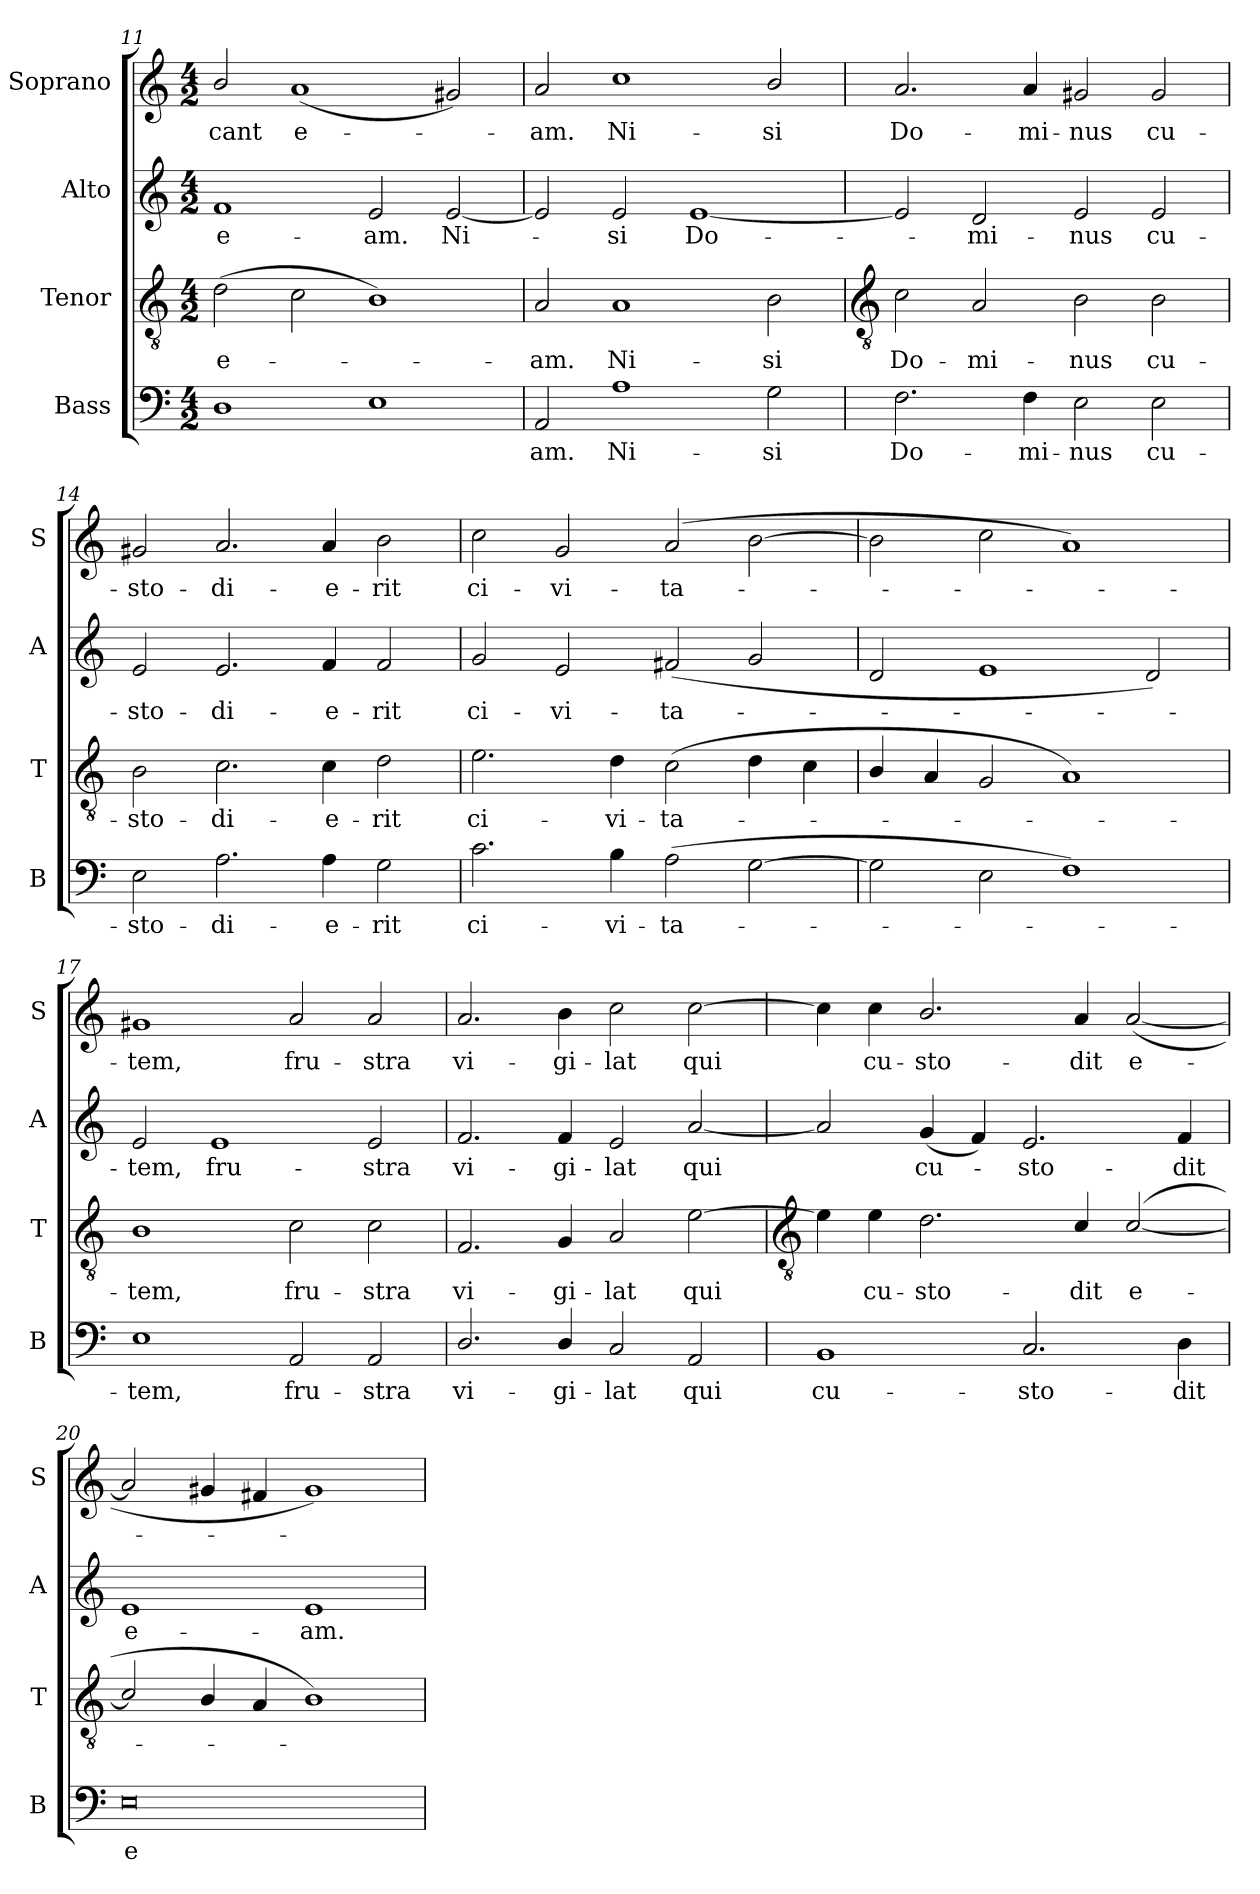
**kern	**text	**kern	**text	**kern	**text	**kern	**text
*part4	*part4	*part3	*part3	*part2	*part2	*part1	*part1
*staff4	*staff4	*staff3	*staff3	*staff2	*staff2	*staff1	*staff1
*I"Bass	*	*I"Tenor	*	*I"Alto	*	*I"Soprano	*
*I'B	*	*I'T	*	*I'A	*	*I'S	*
*clefF4	*	*clefGv2	*	*clefG2	*	*clefG2	*
*k[]	*	*k[]	*	*k[]	*	*k[]	*
*C:	*	*C:	*	*C:	*	*C:	*
*M4/2	*	*M4/2	*	*M4/2	*	*M4/2	*
=11	=11	=11	=11	=11	=11	=11	=11
!	!	!	!LO:LY:b	!	!LO:LY:b	!	!LO:LY:b
1D	.	(>2d	e-	1f	e-	2b/	-cant
!	!	!	!	!	!	!	!LO:LY:b
.	.	2c	.	.	.	(<1a	e-
!	!	!	!	!	!LO:LY:b	!	!
1E	.	1B)	.	2e	-am.	.	.
!	!	!	!	!	!LO:LY:b	!	!
.	.	.	.	[2e	Ni-	2g#X)	.
=12	=12	=12	=12	=12	=12	=12	=12
!	!LO:LY:b	!	!LO:LY:b	!	!	!	!LO:LY:b
2AA	am.	2A	am.	2e]	.	2a	am.
!	!LO:LY:b	!	!LO:LY:b	!	!LO:LY:b	!	!LO:LY:b
1A	Ni-	1A	Ni-	2e	si	1cc	Ni-
!	!	!	!	!	!LO:LY:b	!	!
.	.	.	.	[1e	Do-	.	.
!	!LO:LY:b	!	!LO:LY:b	!	!	!	!LO:LY:b
2G	-si	2B	-si	.	.	2b/	-si
!!LO:LB:g=z
=13	=13	=13	=13	=13	=13	=13	=13
*	*	*clefGv2	*	*	*	*	*
!	!LO:LY:b	!	!LO:LY:b	!	!	!	!LO:LY:b
2.F	Do-	2c	Do-	2e]	.	2.a	Do-
!	!	!	!LO:LY:b	!	!LO:LY:b	!	!
.	.	2A	-mi-	2d	mi-	.	.
!	!LO:LY:b	!	!	!	!	!	!LO:LY:b
4F	-mi-	.	.	.	.	4a	-mi-
!	!LO:LY:b	!	!LO:LY:b	!	!LO:LY:b	!	!LO:LY:b
2E	-nus	2B	-nus	2e	-nus	2g#X	-nus
!	!LO:LY:b	!	!LO:LY:b	!	!LO:LY:b	!	!LO:LY:b
2E	cu-	2B	cu-	2e	cu-	2g#	cu-
=14	=14	=14	=14	=14	=14	=14	=14
!	!LO:LY:b	!	!LO:LY:b	!	!LO:LY:b	!	!LO:LY:b
2E	-sto-	2B	-sto-	2e	-sto-	2g#	-sto-
!	!LO:LY:b	!	!LO:LY:b	!	!LO:LY:b	!	!LO:LY:b
2.A	-di-	2.c	-di-	2.e	-di-	2.a	-di-
!	!LO:LY:b	!	!LO:LY:b	!	!LO:LY:b	!	!LO:LY:b
4A	-e-	4c	-e-	4f	-e-	4a	-e-
!	!LO:LY:b	!	!LO:LY:b	!	!LO:LY:b	!	!LO:LY:b
2G	-rit	2d	-rit	2f	-rit	2b	-rit
=15	=15	=15	=15	=15	=15	=15	=15
!	!LO:LY:b	!	!LO:LY:b	!	!LO:LY:b	!	!LO:LY:b
2.c	ci-	2.e	ci-	2g	ci-	2cc	ci-
!	!	!	!	!	!LO:LY:b	!	!LO:LY:b
.	.	.	.	2e	-vi-	2g	-vi-
!	!LO:LY:b	!	!LO:LY:b	!	!	!	!
4B	-vi-	4d	-vi-	.	.	.	.
!	!LO:LY:b	!	!LO:LY:b	!	!LO:LY:b	!	!LO:LY:b
(>2A	-ta-	(<2c	-ta-	(<2f#X	-ta-	(>2a	-ta-
[2G	.	4d	.	2g	.	[2b	.
.	.	4c	.	.	.	.	.
=16	=16	=16	=16	=16	=16	=16	=16
2G]	.	4B/	.	2d	.	2b]	.
.	.	4A	.	.	.	.	.
2E	.	2G	.	1e	.	2cc	.
1F)	.	1A)	.	.	.	1a)	.
.	.	.	.	2d)	.	.	.
=17	=17	=17	=17	=17	=17	=17	=17
!	!LO:LY:b	!	!LO:LY:b	!	!LO:LY:b	!	!LO:LY:b
1E	tem,	1B	tem,	2e	tem,	1g#X	tem,
!	!	!	!	!	!LO:LY:b	!	!
.	.	.	.	1e	fru-	.	.
!	!LO:LY:b	!	!LO:LY:b	!	!	!	!LO:LY:b
2AA	fru-	2c	fru-	.	.	2a	fru-
!	!LO:LY:b	!	!LO:LY:b	!	!LO:LY:b	!	!LO:LY:b
2AA	-stra	2c	-stra	2e	-stra	2a	-stra
=18	=18	=18	=18	=18	=18	=18	=18
!	!LO:LY:b	!	!LO:LY:b	!	!LO:LY:b	!	!LO:LY:b
2.D/	vi-	2.F	vi-	2.f	vi-	2.a	vi-
!	!LO:LY:b	!	!LO:LY:b	!	!LO:LY:b	!	!LO:LY:b
4D/	-gi-	4G	-gi-	4f	-gi-	4b	-gi-
!	!LO:LY:b	!	!LO:LY:b	!	!LO:LY:b	!	!LO:LY:b
2C	-lat	2A	-lat	2e	-lat	2cc	-lat
!	!LO:LY:b	!	!LO:LY:b	!	!LO:LY:b	!	!LO:LY:b
2AA	qui	[2e	qui	[2a	qui	[2cc	qui
!!LO:LB:g=z
=19	=19	=19	=19	=19	=19	=19	=19
*	*	*clefGv2	*	*	*	*	*
!	!LO:LY:b	!	!	!	!	!	!
1BB	cu-	4e]	.	2a]	.	4cc]	.
!	!	!	!LO:LY:b	!	!	!	!LO:LY:b
.	.	4e	cu-	.	.	4cc	cu-
!	!	!	!LO:LY:b	!	!LO:LY:b	!	!LO:LY:b
.	.	2.d	-sto-	(<4g	cu-	2.b/	-sto-
.	.	.	.	4f)	.	.	.
!	!LO:LY:b	!	!	!	!LO:LY:b	!	!
2.C	-sto-	.	.	2.e	sto-	.	.
!	!	!	!LO:LY:b	!	!	!	!LO:LY:b
.	.	4c/	-dit	.	.	4a	-dit
!	!	!	!LO:LY:b	!	!	!	!LO:LY:b
.	.	(<[2c/	e-	.	.	(<[2a	e-
!	!LO:LY:b	!	!	!	!LO:LY:b	!	!
4D	-dit	.	.	4f	-dit	.	.
=20	=20	=20	=20	=20	=20	=20	=20
!	!LO:LY:b	!	!	!	!LO:LY:b	!	!
0E	e-	2c/]	.	1e	e-	2a]	.
.	.	4B/	.	.	.	4g#X	.
.	.	4A	.	.	.	4f#X	.
!	!	!	!	!	!LO:LY:b	!	!
.	.	1B)	.	1e	-am.	1g#)	.
=	=	=	=	=	=	=	=
*-	*-	*-	*-	*-	*-	*-	*-
